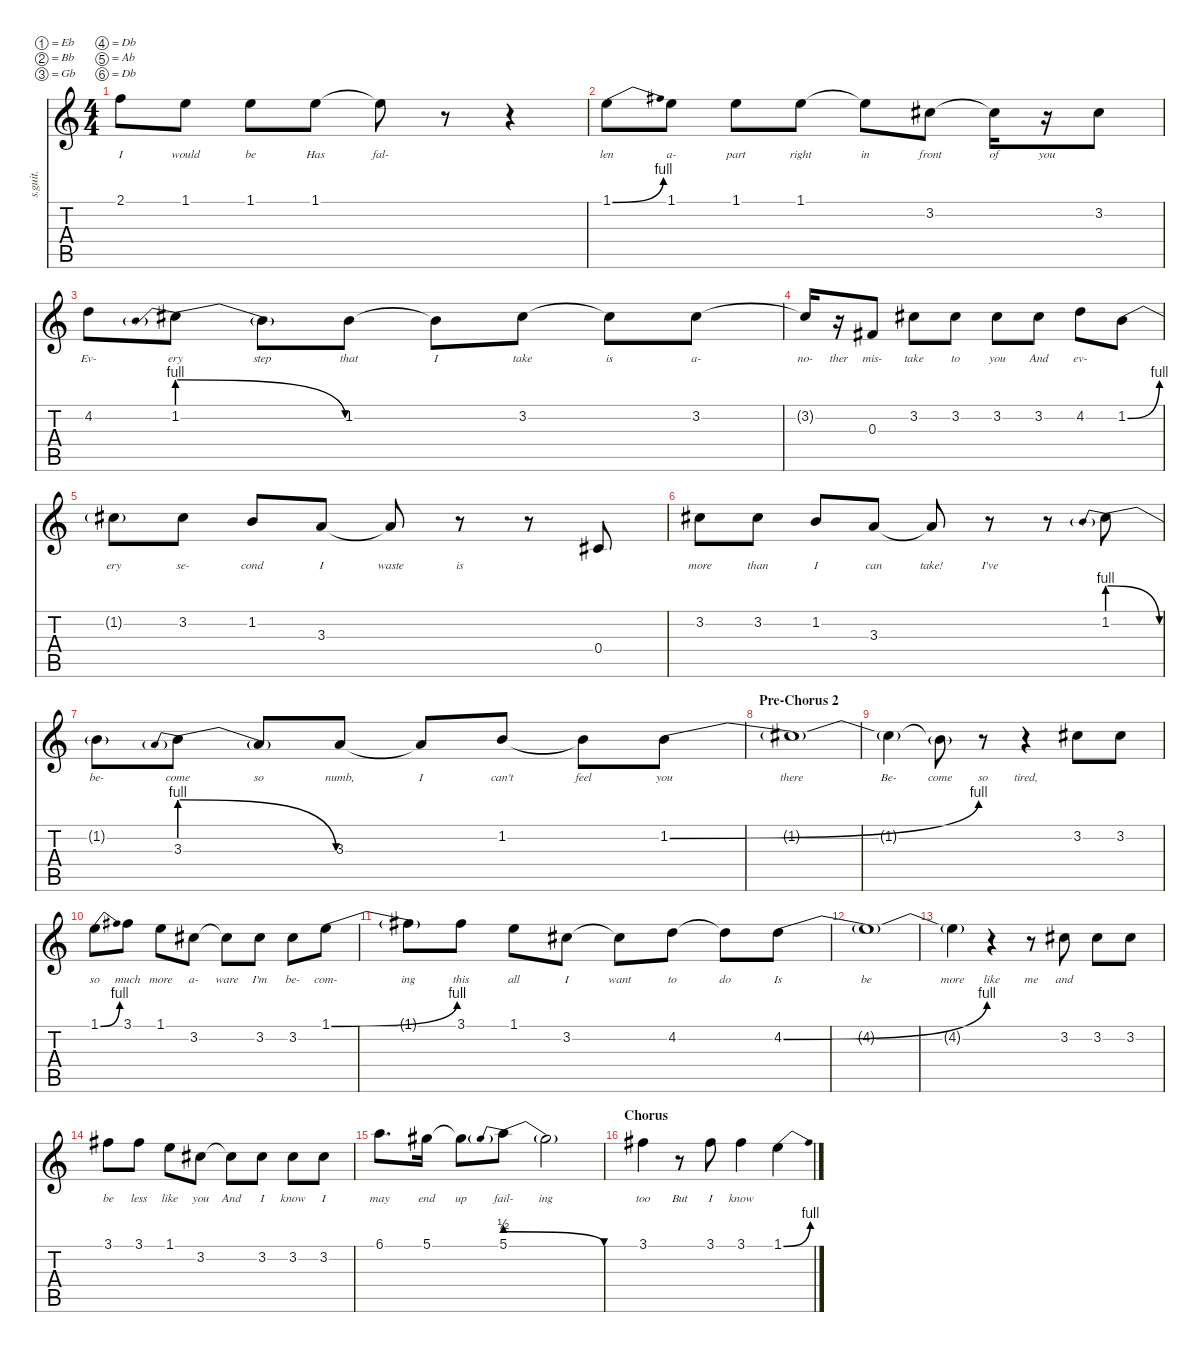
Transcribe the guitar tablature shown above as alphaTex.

\defaultSystemsLayout 4
\hideDynamics
\bracketExtendMode nobrackets
\track ("Chester Bennington (Vocals)" "s.guit.") {instrument clarinet}
\staff {score tabs}
\tuning (Eb4 Bb3 Gb3 Db3 Ab2 Db2)
\displaytranspose 12
\ts (4 4)
\tempo (110 hide)
\clef g2
\ks c
2.1{t}.8{lyrics "I" dy f} 1.1.8{lyrics "would"} 1.1.8{lyrics "be"} 1.1.8{lyrics "Has"} 1.1{t}.8{lyrics "fal-"} r.8 r.4 |
1.1{be (bend 0 0 60 4)}.8{lyrics "len"} 1.1.8{lyrics "a-"} 1.1.8{lyrics "part"} 1.1.8{lyrics "right"} 1.1{t}.8{lyrics "in"} 3.2{acc #}.8{lyrics "front"} 3.2{t acc #}.16{lyrics "of"} r.16{lyrics "you"} 3.2{acc #}.8 |
4.2.8{lyrics "Ev-"} 1.2{be (prebendrelease 0 4 30 0)}.8{lyrics "ery"} 1.2{t}.8{lyrics "step"} 1.2.8{lyrics "that"} 1.2{t}.8{lyrics "I"} 3.2{acc #}.8{lyrics "take"} 3.2{t acc #}.8{lyrics "is"} 3.2{acc #}.8{lyrics "a-"} |
3.2{t acc #}.16{lyrics "no-"} r.16{lyrics "ther"} 0.3{acc #}.8{lyrics "mis-"} 3.2{acc #}.8{lyrics "take"} 3.2{acc #}.8{lyrics "to"} 3.2{acc #}.8{lyrics "you"} 3.2{acc #}.8{lyrics "And"} 4.2.8{lyrics "ev-"} 1.2{be (bend 0 0 60 4)}.8 |
1.2{t}.8{lyrics "ery"} 3.2{acc #}.8{lyrics "se-"} 1.2.8{lyrics "cond"} 3.3.8{lyrics "I"} 3.3{t}.8{lyrics "waste"} r.8{lyrics "is"} r.8 0.4{acc #}.8 |
3.2{acc #}.8{lyrics "more"} 3.2{acc #}.8{lyrics "than"} 1.2.8{lyrics "I"} 3.3.8{lyrics "can"} 3.3{t}.8{lyrics "take!"} r.8{lyrics "I've"} r.8 1.2{be (prebendrelease 0 4 30 0)}.8 |
1.2{t}.8{lyrics "be-"} 3.3{be (prebendrelease 0 4 30 0)}.8{lyrics "come"} 3.3{t}.8{lyrics "so"} 3.3.8{lyrics "numb,"} 3.3{t}.8{lyrics "I"} 1.2.8{lyrics "can't"} 1.2{t}.8{lyrics "feel"} 1.2{be (bend 0 0 60 4)}.8{lyrics "you"} |
\section ("" "Pre-Chorus 2")
1.2{t}.1{lyrics "there"} |
1.2{t}.4{lyrics "Be-"} 1.2{t}.8{lyrics "come"} r.8{lyrics "so"} r.4{lyrics "tired,"} 3.2{acc #}.8 3.2{acc #}.8 |
1.1{be (bend 0 0 60 4)}.8{lyrics "so"} 3.1{acc #}.8{lyrics "much"} 1.1.8{lyrics "more"} 3.2{acc #}.8{lyrics "a-"} 3.2{t acc #}.8{lyrics "ware"} 3.2{acc #}.8{lyrics "I'm"} 3.2{acc #}.8{lyrics "be-"} 1.1{be (bend 0 0 60 4)}.8{lyrics "com-"} |
1.1{t}.8{lyrics "ing"} 3.1{acc #}.8{lyrics "this"} 1.1.8{lyrics "all"} 3.2{acc #}.8{lyrics "I"} 3.2{t acc #}.8{lyrics "want"} 4.2.8{lyrics "to"} 4.2{t}.8{lyrics "do"} 4.2{be (bend 0 0 60 4)}.8{lyrics "Is"} |
4.2{t}.1{lyrics "be"} |
4.2{t}.4{lyrics "more"} r.4{lyrics "like"} r.8{lyrics "me"} 3.2{acc #}.8{lyrics "and"} 3.2{acc #}.8 3.2{acc #}.8 |
3.1{acc #}.8{lyrics "be"} 3.1{acc #}.8{lyrics "less"} 1.1.8{lyrics "like"} 3.2{acc #}.8{lyrics "you"} 3.2{t acc #}.8{lyrics "And"} 3.2{acc #}.8{lyrics "I"} 3.2{acc #}.8{lyrics "know"} 3.2{acc #}.8{lyrics "I"} |
6.1.8{d lyrics "may"} 5.1{acc #}.16{lyrics "end"} 5.1{t acc #}.8{lyrics "up"} 5.1{be (prebendrelease 0 2 30 0)}.8{lyrics "fail-"} 5.1{t acc #}.2{lyrics "ing"} |
\section ("" "Chorus")
3.1{acc #}.4{lyrics "too"} r.8{lyrics "But"} 3.1{acc #}.8{lyrics "I"} 3.1{acc #}.4{lyrics "know"} 1.1{be (bend 0 0 60 4)}.4
